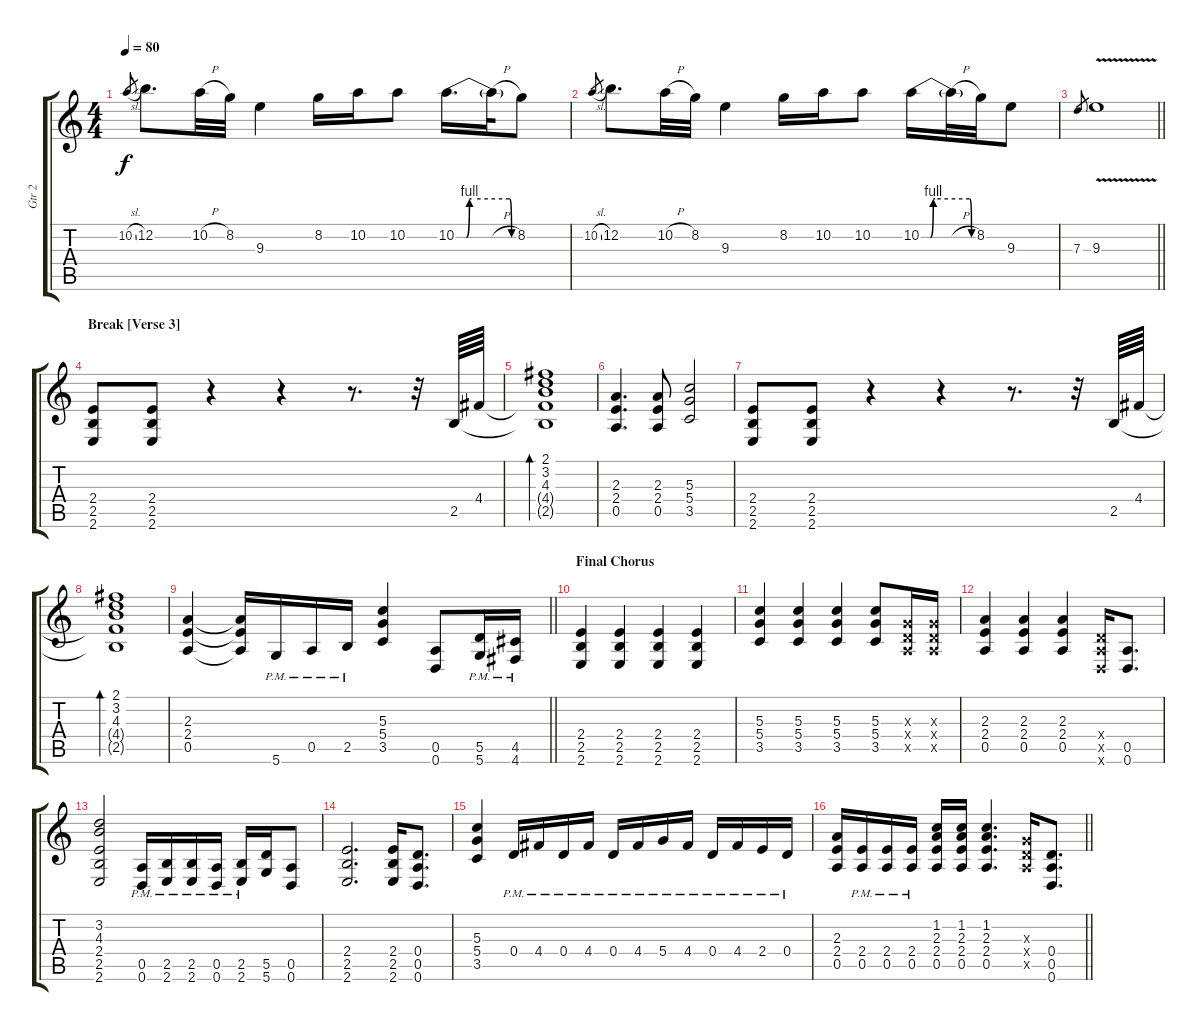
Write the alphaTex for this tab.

\track ("Gtr 2" "Gtr 2") {instrument overdrivenguitar}
\staff {score tabs}
\tuning (E4 B3 G3 D3 A2 D2) {hide}
\ts (4 4)
\tempo 80
\clef g2
\ks c
10.2{sl}.8{gr dy f} 12.2.8{d} 10.2{h}.32 8.2.32 9.3.4 8.2.16 10.2.16 10.2.8 10.2{be (custom 0 0 3 0 5 0 10 0 13 4 15 4 52 4 54 0 60 0)}.16{d} 10.2{h t}.32 8.2.8 |
10.2{sl}.8{gr} 12.2.8{d} 10.2{h}.32 8.2.32 9.3.4 8.2.16 10.2.16 10.2.8 10.2{be (custom 0 0 3 0 5 0 10 0 13 4 15 4 52 4 54 0 60 0)}.16 10.2{h t}.32 8.2.32 9.3.8 |
\barLineRight lightlight
7.3.8{gr} 9.3{v}.1 |
\section ("" "Break [Verse 3]")
(2.4 2.5 2.6).8 (2.4 2.5 2.6).8 r.4 r.4 r.8{d} r.32 2.5.64 4.4.64 |
(2.1 3.2 4.3 4.4{t} 2.5{t}).1{bd 240} |
(2.3 2.4 0.5).4{d} (2.3 2.4 0.5).8 (5.3 5.4 3.5).2 |
(2.4 2.5 2.6).8 (2.4 2.5 2.6).8 r.4 r.4 r.8{d} r.32 2.5.64 4.4.64 |
(2.1 3.2 4.3 4.4{t} 2.5{t}).1{bd 240} |
\barLineRight lightlight
(2.3 2.4 0.5).4 (2.3{t} 2.4{t} 0.5{t}).16 5.6{pm}.16 0.5{pm}.16 2.5{pm}.16 (5.3 5.4 3.5).4 (0.5 0.6).8 (5.5{pm} 5.6{pm}).16 (4.5{pm} 4.6{pm}).16 |
\section ("" "Final Chorus")
(2.4 2.5 2.6).4 (2.4 2.5 2.6).4 (2.4 2.5 2.6).4 (2.4 2.5 2.6).4 |
(5.3 5.4 3.5).4 (5.3 5.4 3.5).4 (5.3 5.4 3.5).4 (5.3 5.4 3.5).8 (0.3{x} 0.4{x} 0.5{x}).16 (0.3{x} 0.4{x} 0.5{x}).16 |
(2.3 2.4 0.5).4 (2.3 2.4 0.5).4 (2.3 2.4 0.5).4 (0.4{x} 0.5{x} 0.6{x}).16 (0.5 0.6).8{d} |
(3.2 4.3 2.4 2.5 2.6).2 (0.5{pm} 0.6{pm}).16 (2.5{pm} 2.6{pm}).16 (2.5{pm} 2.6{pm}).16 (0.5{pm} 0.6{pm}).16 (2.5{pm} 2.6{pm}).16 (5.5 5.6).16 (0.5 0.6).8 |
(2.4 2.5 2.6).2{d} (2.4 2.5 2.6).16 (0.4 0.5 0.6).8{d} |
(5.3 5.4 3.5).4 0.4{pm}.16 4.4{pm}.16 0.4{pm}.16 4.4{pm}.16 0.4{pm}.16 4.4{pm}.16 5.4{pm}.16 4.4{pm}.16 0.4{pm}.16 4.4{pm}.16 2.4{pm}.16 0.4{pm}.16 |
\barLineRight lightlight
(2.3 2.4 0.5).16 (2.4{pm} 0.5{pm}).16 (2.4{pm} 0.5{pm}).16 (2.4{pm} 0.5{pm}).16 (1.2 2.3 2.4 0.5).16 (1.2 2.3 2.4 0.5).16 (1.2 2.3 2.4 0.5).4{d} (0.3{x} 0.4{x} 0.5{x}).16 (0.4 0.5 0.6).8{d}
